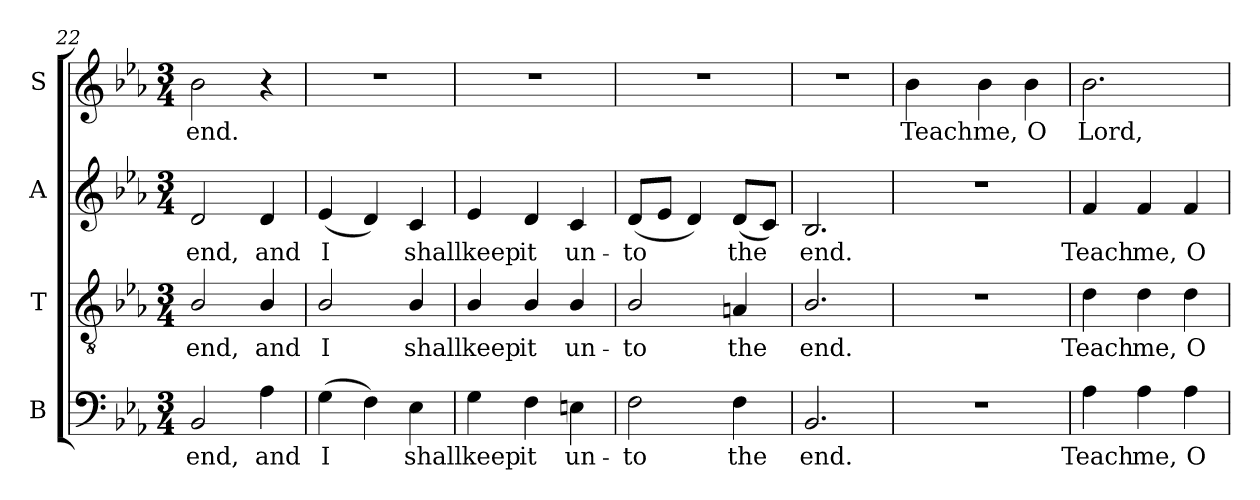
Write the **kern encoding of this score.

**kern	**text	**kern	**text	**kern	**text	**kern	**text
*part4	*part4	*part3	*part3	*part2	*part2	*part1	*part1
*staff4	*staff4	*staff3	*staff3	*staff2	*staff2	*staff1	*staff1
*I"B	*	*I"T	*	*I"A	*	*I"S	*
*I'B.	*	*I'T.	*	*I'A.	*	*I'S.	*
*clefF4	*	*clefGv2	*	*clefG2	*	*clefG2	*
*	*	*ITrd7c12	*	*	*	*	*
*k[b-e-a-]	*	*k[b-e-a-]	*	*k[b-e-a-]	*	*k[b-e-a-]	*
*E-:	*	*E-:	*	*E-:	*	*E-:	*
*M3/4	*	*M3/4	*	*M3/4	*	*M3/4	*
=22	=22	=22	=22	=22	=22	=22	=22
!	!LO:LY:b:color=#000000	!	!	!	!	!	!
!	!	!	!LO:LY:b:color=#000000	!	!	!	!
!	!	!	!	!	!LO:LY:b:color=#000000	!	!
!	!	!	!	!	!	!	!LO:LY:b:color=#000000
2BB-i/	end,	2BB-i/	end,	2di/	end,	2b-i\	end.
!	!LO:LY:b:color=#000000	!	!	!	!	!	!
!	!	!	!LO:LY:b:color=#000000	!	!	!	!
!	!	!	!	!	!LO:LY:b:color=#000000	!	!
4A-i\	and	4BB-i/	and	4di/	and	4r	.
=23	=23	=23	=23	=23	=23	=23	=23
!	!LO:LY:b:color=#000000	!	!	!	!	!	!
!	!	!	!LO:LY:b:color=#000000	!	!	!	!
!	!	!	!	!	!LO:LY:b:color=#000000	!LO:N:vis=1	!
(4Gi\	I	2BB-i/	I	(4e-i/	I	2.r	.
4Fi\)	.	.	.	4di/)	.	.	.
!	!LO:LY:b:color=#000000	!	!	!	!	!	!
!	!	!	!LO:LY:b:color=#000000	!	!	!	!
!	!	!	!	!	!LO:LY:b:color=#000000	!	!
4E-i\	shall	4BB-i/	shall	4ci/	shall	.	.
=24	=24	=24	=24	=24	=24	=24	=24
!	!LO:LY:b:color=#000000	!	!	!	!	!	!
!	!	!	!LO:LY:b:color=#000000	!	!	!	!
!	!	!	!	!	!LO:LY:b:color=#000000	!LO:N:vis=1	!
4Gi\	keep	4BB-i/	keep	4e-i/	keep	2.r	.
!	!LO:LY:b:color=#000000	!	!	!	!	!	!
!	!	!	!LO:LY:b:color=#000000	!	!	!	!
!	!	!	!	!	!LO:LY:b:color=#000000	!	!
4Fi\	it	4BB-i/	it	4di/	it	.	.
!	!LO:LY:b:color=#000000	!	!	!	!	!	!
!	!	!	!LO:LY:b:color=#000000	!	!	!	!
!	!	!	!	!	!LO:LY:b:color=#000000	!	!
4Eni\	un-	4BB-i/	un-	4ci/	un-	.	.
=25	=25	=25	=25	=25	=25	=25	=25
!	!LO:LY:b:color=#000000	!	!	!	!	!	!
!	!	!	!LO:LY:b:color=#000000	!	!	!	!
!	!	!	!	!	!LO:LY:b:color=#000000	!LO:N:vis=1	!
2Fi\	-to	2BB-i/	-to	(8di/L	-to	2.r	.
.	.	.	.	8e-i/J	.	.	.
.	.	.	.	4di/)	.	.	.
!	!LO:LY:b:color=#000000	!	!	!	!	!	!
!	!	!	!LO:LY:b:color=#000000	!	!	!	!
!	!	!	!	!	!LO:LY:b:color=#000000	!	!
4Fi\	the	4AAni/	the	(8di/L	the	.	.
.	.	.	.	8ci/J)	.	.	.
=26	=26	=26	=26	=26	=26	=26	=26
!	!LO:LY:b:color=#000000	!	!	!	!	!	!
!	!	!	!LO:LY:b:color=#000000	!	!	!	!
!	!	!	!	!	!LO:LY:b:color=#000000	!LO:N:vis=1	!
2.BB-i/	end.	2.BB-i/	end.	2.B-i/	end.	2.r	.
!!LO:LB:g=z
=27	=27	=27	=27	=27	=27	=27	=27
!LO:N:vis=1	!	!LO:N:vis=1	!	!LO:N:vis=1	!	!	!
!	!	!	!	!	!	!	!LO:LY:b:color=#000000
2.r	.	2.r	.	2.r	.	4b-i\	Teach
!	!	!	!	!	!	!	!LO:LY:b:color=#000000
.	.	.	.	.	.	4b-i\	me,
!	!	!	!	!	!	!	!LO:LY:b:color=#000000
.	.	.	.	.	.	4b-i\	O
=28	=28	=28	=28	=28	=28	=28	=28
!	!LO:LY:b:color=#000000	!	!	!	!	!	!
!	!	!	!LO:LY:b:color=#000000	!	!	!	!
!	!	!	!	!	!LO:LY:b:color=#000000	!	!
!	!	!	!	!	!	!	!LO:LY:b:color=#000000
4A-i\	Teach	4Di\	Teach	4fi/	Teach	2.b-i\	Lord,
!	!LO:LY:b:color=#000000	!	!	!	!	!	!
!	!	!	!LO:LY:b:color=#000000	!	!	!	!
!	!	!	!	!	!LO:LY:b:color=#000000	!	!
4A-i\	me,	4Di\	me,	4fi/	me,	.	.
!	!LO:LY:b:color=#000000	!	!	!	!	!	!
!	!	!	!LO:LY:b:color=#000000	!	!	!	!
!	!	!	!	!	!LO:LY:b:color=#000000	!	!
4A-i\	O	4Di\	O	4fi/	O	.	.
=	=	=	=	=	=	=	=
*-	*-	*-	*-	*-	*-	*-	*-
